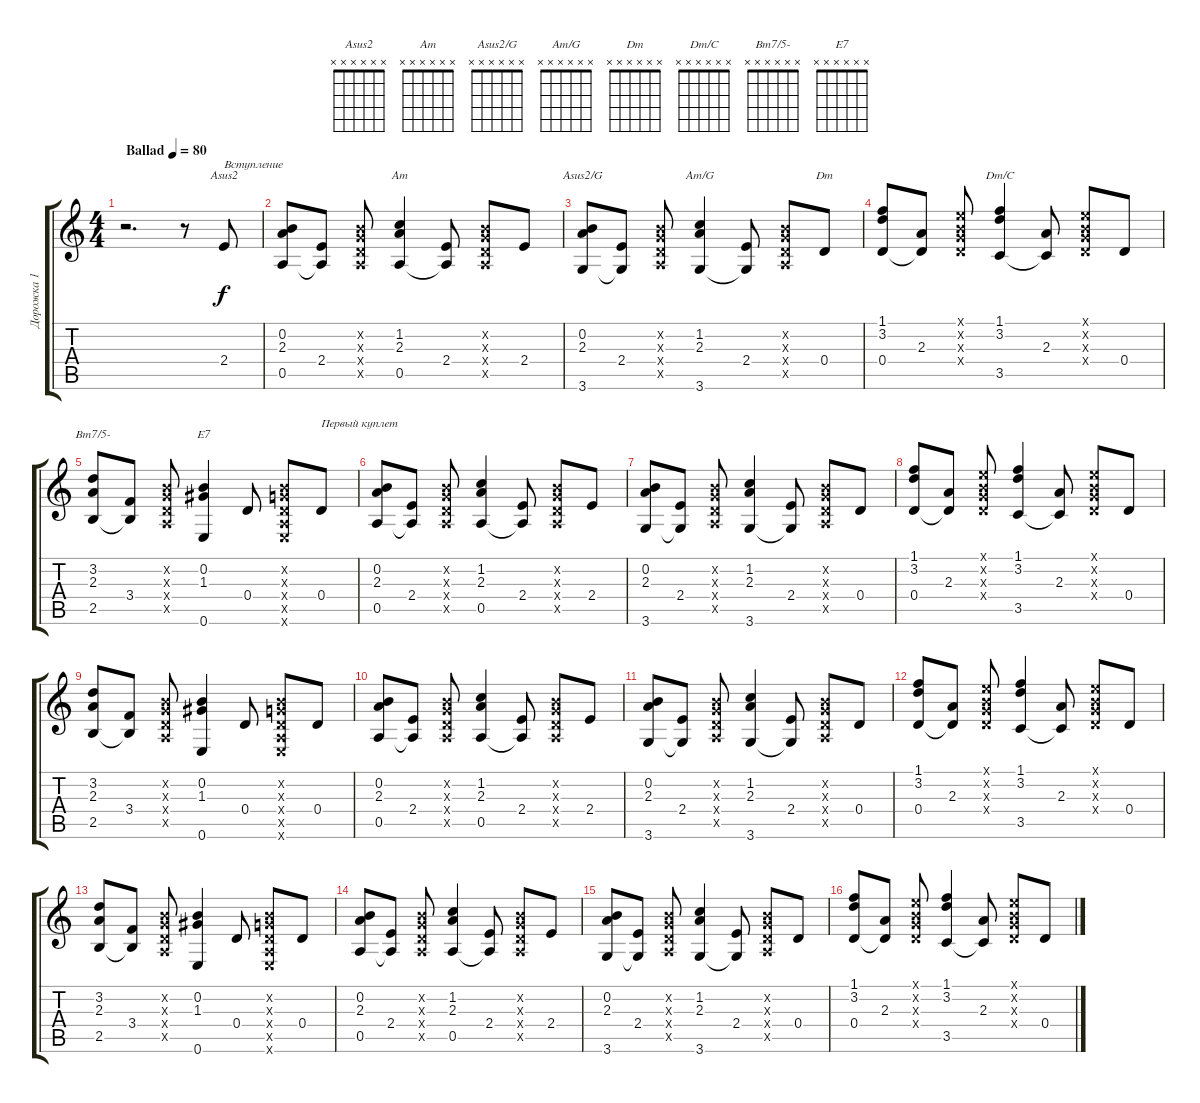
\track ("Дорожка 1" "Дорожка 1") {instrument acousticguitarsteel}
\staff {score tabs}
\tuning (E4 B3 G3 D3 A2 E2) {hide}
\chord ("Asus2" x x x x x x)
\chord ("Am" x x x x x x)
\chord ("Asus2/G" x x x x x x)
\chord ("Am/G" x x x x x x)
\chord ("Dm" x x x x x x)
\chord ("Dm/C" x x x x x x)
\chord ("Bm7/5-" x x x x x x)
\chord ("E7" x x x x x x)
\ts (4 4)
\tempo (80 "Ballad")
\clef g2
\ks c
r.2{d dy f instrument acousticguitarsteel} r.8 2.4.8{ch "Asus2" txt "Вступление"} |
(0.2 2.3 0.5).8 (2.4 0.5{t}).8 (0.2{x} 0.3{x} 0.4{x} 0.5{x}).8 (1.2 2.3 0.5).4{ch "Am"} (2.4 0.5{t}).8 (0.2{x} 0.3{x} 0.4{x} 0.5{x}).8 2.4.8 |
(0.2 2.3 3.6).8{ch "Asus2/G"} (2.4 3.6{t}).8 (0.2{x} 0.3{x} 0.4{x} 0.5{x}).8 (1.2 2.3 3.6).4{ch "Am/G"} (2.4 3.6{t}).8 (0.2{x} 0.3{x} 0.4{x} 0.5{x}).8 0.4.8{ch "Dm"} |
(1.1 3.2 0.4).8 (2.3 0.4{t}).8 (0.1{x} 0.2{x} 0.3{x} 0.4{x}).8 (1.1 3.2 3.5).4{ch "Dm/C"} (2.3 3.5{t}).8 (0.1{x} 0.2{x} 0.3{x} 0.4{x}).8 0.4.8 |
(3.2 2.3 2.5).8{ch "Bm7/5-"} (3.4 2.5{t}).8 (0.2{x} 0.3{x} 0.4{x} 0.5{x}).8 (0.2 1.3 0.6).4{ch "E7"} 0.4.8 (0.2{x} 0.3{x} 0.4{x} 0.5{x} 0.6{x}).8 0.4.8{txt "Первый куплет"} |
(0.2 2.3 0.5).8 (2.4 0.5{t}).8 (0.2{x} 0.3{x} 0.4{x} 0.5{x}).8 (1.2 2.3 0.5).4 (2.4 0.5{t}).8 (0.2{x} 0.3{x} 0.4{x} 0.5{x}).8 2.4.8 |
(0.2 2.3 3.6).8 (2.4 3.6{t}).8 (0.2{x} 0.3{x} 0.4{x} 0.5{x}).8 (1.2 2.3 3.6).4 (2.4 3.6{t}).8 (0.2{x} 0.3{x} 0.4{x} 0.5{x}).8 0.4.8 |
(1.1 3.2 0.4).8 (2.3 0.4{t}).8 (0.1{x} 0.2{x} 0.3{x} 0.4{x}).8 (1.1 3.2 3.5).4 (2.3 3.5{t}).8 (0.1{x} 0.2{x} 0.3{x} 0.4{x}).8 0.4.8 |
(3.2 2.3 2.5).8 (3.4 2.5{t}).8 (0.2{x} 0.3{x} 0.4{x} 0.5{x}).8 (0.2 1.3 0.6).4 0.4.8 (0.2{x} 0.3{x} 0.4{x} 0.5{x} 0.6{x}).8 0.4.8 |
(0.2 2.3 0.5).8 (2.4 0.5{t}).8 (0.2{x} 0.3{x} 0.4{x} 0.5{x}).8 (1.2 2.3 0.5).4 (2.4 0.5{t}).8 (0.2{x} 0.3{x} 0.4{x} 0.5{x}).8 2.4.8 |
(0.2 2.3 3.6).8 (2.4 3.6{t}).8 (0.2{x} 0.3{x} 0.4{x} 0.5{x}).8 (1.2 2.3 3.6).4 (2.4 3.6{t}).8 (0.2{x} 0.3{x} 0.4{x} 0.5{x}).8 0.4.8 |
(1.1 3.2 0.4).8 (2.3 0.4{t}).8 (0.1{x} 0.2{x} 0.3{x} 0.4{x}).8 (1.1 3.2 3.5).4 (2.3 3.5{t}).8 (0.1{x} 0.2{x} 0.3{x} 0.4{x}).8 0.4.8 |
(3.2 2.3 2.5).8 (3.4 2.5{t}).8 (0.2{x} 0.3{x} 0.4{x} 0.5{x}).8 (0.2 1.3 0.6).4 0.4.8 (0.2{x} 0.3{x} 0.4{x} 0.5{x} 0.6{x}).8 0.4.8 |
(0.2 2.3 0.5).8 (2.4 0.5{t}).8 (0.2{x} 0.3{x} 0.4{x} 0.5{x}).8 (1.2 2.3 0.5).4 (2.4 0.5{t}).8 (0.2{x} 0.3{x} 0.4{x} 0.5{x}).8 2.4.8 |
(0.2 2.3 3.6).8 (2.4 3.6{t}).8 (0.2{x} 0.3{x} 0.4{x} 0.5{x}).8 (1.2 2.3 3.6).4 (2.4 3.6{t}).8 (0.2{x} 0.3{x} 0.4{x} 0.5{x}).8 0.4.8 |
(1.1 3.2 0.4).8 (2.3 0.4{t}).8 (0.1{x} 0.2{x} 0.3{x} 0.4{x}).8 (1.1 3.2 3.5).4 (2.3 3.5{t}).8 (0.1{x} 0.2{x} 0.3{x} 0.4{x}).8 0.4.8
